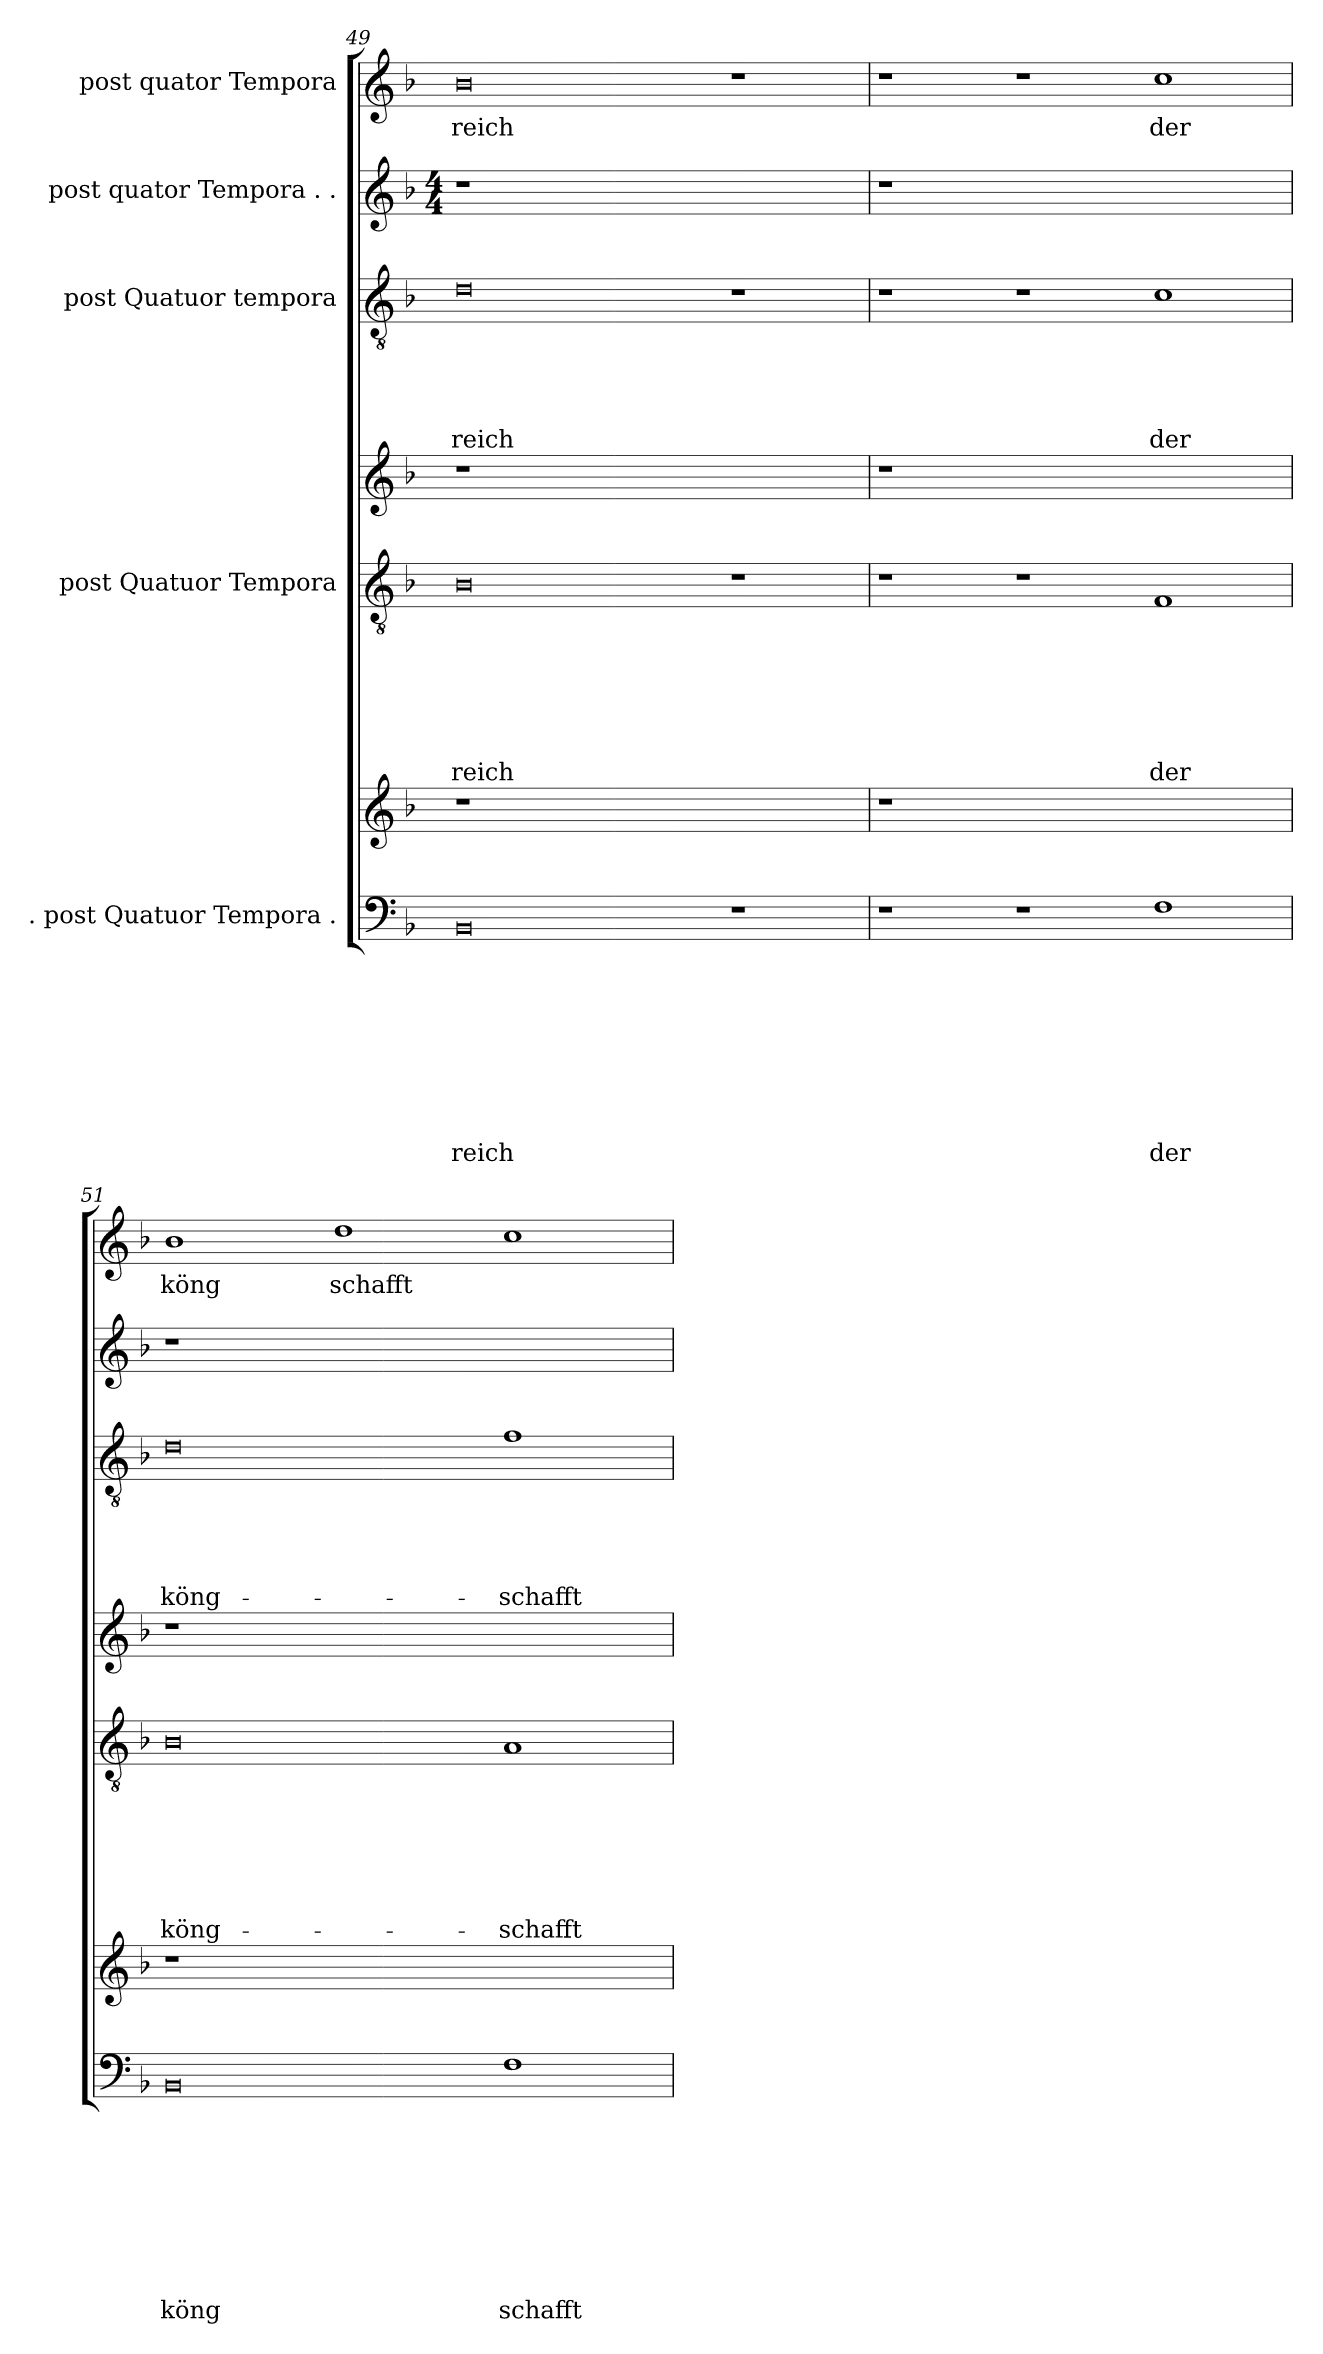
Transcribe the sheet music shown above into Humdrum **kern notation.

**kern	**text	**text	**text	**text	**text	**text	**text	**text	**text	**kern	**kern	**text	**text	**text	**text	**text	**text	**text	**kern	**kern	**text	**text	**text	**text	**text	**kern	**kern	**text
*part7	*part7	*part7	*part7	*part7	*part7	*part7	*part7	*part7	*part7	*part6	*part5	*part5	*part5	*part5	*part5	*part5	*part5	*part5	*part4	*part3	*part3	*part3	*part3	*part3	*part3	*part2	*part1	*part1
*staff7	*staff7	*staff7	*staff7	*staff7	*staff7	*staff7	*staff7	*staff7	*staff7	*staff6	*staff5	*staff5	*staff5	*staff5	*staff5	*staff5	*staff5	*staff5	*staff4	*staff3	*staff3	*staff3	*staff3	*staff3	*staff3	*staff2	*staff1	*staff1
*I". post Quatuor Tempora .	*	*	*	*	*	*	*	*	*	*	*I"post Quatuor Tempora	*	*	*	*	*	*	*	*	*I"post Quatuor tempora	*	*	*	*	*	*I"post quator Tempora . .	*I"post quator Tempora	*
!!LO:LB:g=z
*clefF4	*	*	*	*	*	*	*	*	*	*clefG2	*clefGv2	*	*	*	*	*	*	*	*clefG2	*clefGv2	*	*	*	*	*	*clefG2	*clefG2	*
*k[b-]	*	*	*	*	*	*	*	*	*	*k[b-]	*k[b-]	*	*	*	*	*	*	*	*k[b-]	*k[b-]	*	*	*	*	*	*k[b-]	*k[b-]	*
*F:	*	*	*	*	*	*	*	*	*	*F:	*F:	*	*	*	*	*	*	*	*F:	*F:	*	*	*	*	*	*F:	*F:	*
*	*	*	*	*	*	*	*	*	*	*	*	*	*	*	*	*	*	*	*	*	*	*	*	*	*	*M4/4	*	*
=49	=49	=49	=49	=49	=49	=49	=49	=49	=49	=49	=49	=49	=49	=49	=49	=49	=49	=49	=49	=49	=49	=49	=49	=49	=49	=49	=49	=49
!	!	!	!	!	!	!	!	!	!LO:LY:b	!	!	!	!	!	!	!	!	!LO:LY:b	!	!	!	!	!	!	!LO:LY:b	!	!	!LO:LY:b
0BB-	.	.	.	.	.	.	.	.	reich	1r	0B-	.	.	.	.	.	.	reich	1r	0d	.	.	.	.	reich	1r	0b-	reich
.	.	.	.	.	.	.	.	.	.	0ryy	.	.	.	.	.	.	.	.	0ryy	.	.	.	.	.	.	0ryy	.	.
1r	.	.	.	.	.	.	.	.	.	.	1r	.	.	.	.	.	.	.	.	1r	.	.	.	.	.	.	1r	.
=50	=50	=50	=50	=50	=50	=50	=50	=50	=50	=50	=50	=50	=50	=50	=50	=50	=50	=50	=50	=50	=50	=50	=50	=50	=50	=50	=50	=50
1r	.	.	.	.	.	.	.	.	.	1r	1r	.	.	.	.	.	.	.	1r	1r	.	.	.	.	.	1r	1r	.
1r	.	.	.	.	.	.	.	.	.	0ryy	1r	.	.	.	.	.	.	.	0ryy	1r	.	.	.	.	.	0ryy	1r	.
!	!	!	!	!	!	!	!	!	!LO:LY:b	!	!	!	!	!	!	!	!	!LO:LY:b	!	!	!	!	!	!	!LO:LY:b	!	!	!LO:LY:b
1F	.	.	.	.	.	.	.	.	der	.	1F	.	.	.	.	.	.	der	.	1c	.	.	.	.	der	.	1cc	der
=51	=51	=51	=51	=51	=51	=51	=51	=51	=51	=51	=51	=51	=51	=51	=51	=51	=51	=51	=51	=51	=51	=51	=51	=51	=51	=51	=51	=51
!	!	!	!	!	!	!	!	!	!LO:LY:b	!	!	!	!	!	!	!	!	!LO:LY:b	!	!	!	!	!	!	!LO:LY:b	!	!	!LO:LY:b
0BB-	.	.	.	.	.	.	.	.	köng	1r	0B-	.	.	.	.	.	.	köng-	1r	0d	.	.	.	.	köng-	1r	1b-	köng
!	!	!	!	!	!	!	!	!	!	!	!	!	!	!	!	!	!	!	!	!	!	!	!	!	!	!	!	!LO:LY:b
.	.	.	.	.	.	.	.	.	.	0ryy	.	.	.	.	.	.	.	.	0ryy	.	.	.	.	.	.	0ryy	1dd	schafft
!	!	!	!	!	!	!	!	!	!LO:LY:b	!	!	!	!	!	!	!	!	!LO:LY:b	!	!	!	!	!	!	!LO:LY:b	!	!	!
1F	.	.	.	.	.	.	.	.	schafft	.	1A	.	.	.	.	.	.	-schafft	.	1f	.	.	.	.	-schafft	.	1cc	.
=	=	=	=	=	=	=	=	=	=	=	=	=	=	=	=	=	=	=	=	=	=	=	=	=	=	=	=	=
*-	*-	*-	*-	*-	*-	*-	*-	*-	*-	*-	*-	*-	*-	*-	*-	*-	*-	*-	*-	*-	*-	*-	*-	*-	*-	*-	*-	*-
